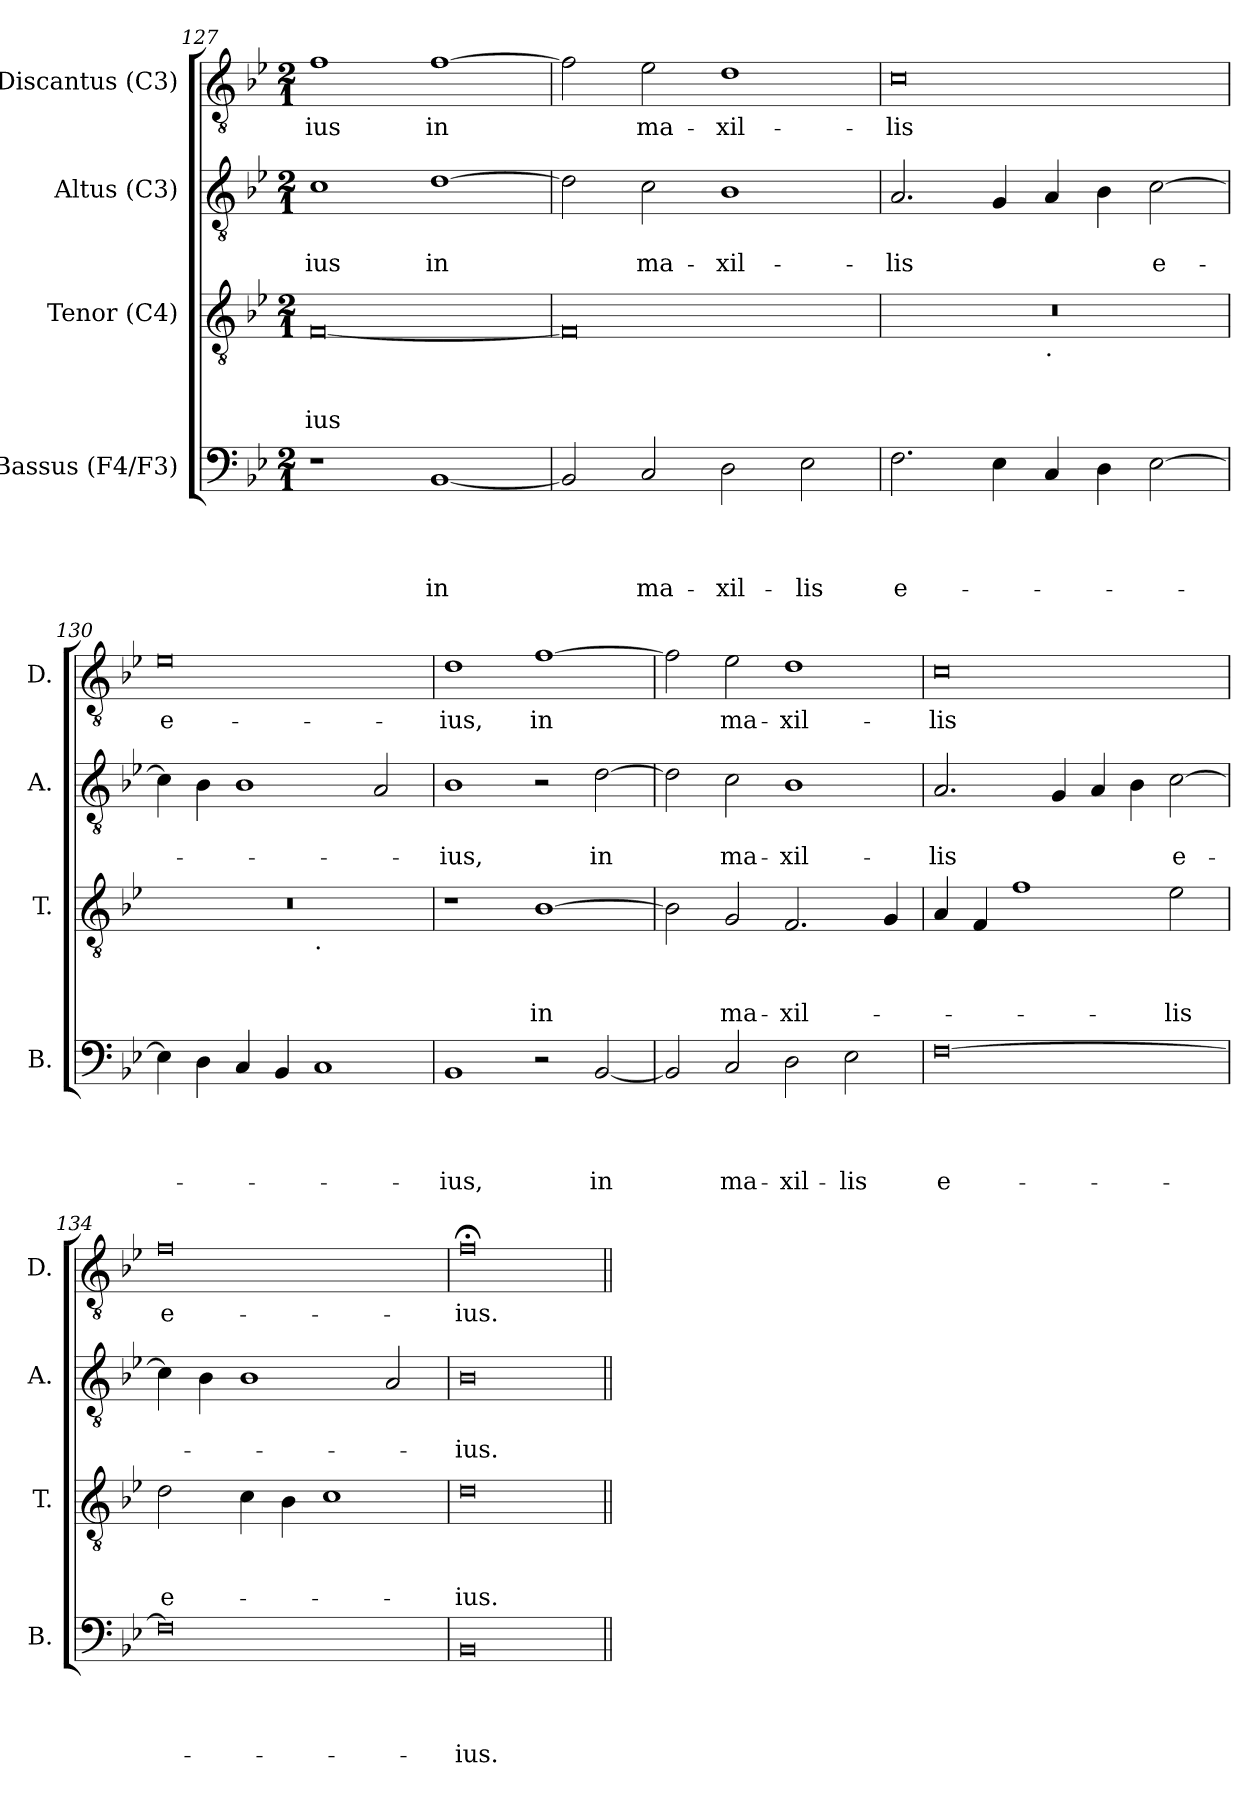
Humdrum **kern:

**kern	**text	**text	**text	**text	**kern	**text	**text	**text	**kern	**text	**text	**kern	**text
*part4	*part4	*part4	*part4	*part4	*part3	*part3	*part3	*part3	*part2	*part2	*part2	*part1	*part1
*staff4	*staff4	*staff4	*staff4	*staff4	*staff3	*staff3	*staff3	*staff3	*staff2	*staff2	*staff2	*staff1	*staff1
*I"Bassus (F4/F3)	*	*	*	*	*I"Tenor (C4)	*	*	*	*I"Altus (C3)	*	*	*I"Discantus (C3)	*
*I'B.	*	*	*	*	*I'T.	*	*	*	*I'A.	*	*	*I'D.	*
*clefF4	*	*	*	*	*clefGv2	*	*	*	*clefGv2	*	*	*clefGv2	*
*k[b-e-]	*	*	*	*	*k[b-e-]	*	*	*	*k[b-e-]	*	*	*k[b-e-]	*
*B-:	*	*	*	*	*B-:	*	*	*	*B-:	*	*	*B-:	*
*M2/1	*	*	*	*	*M2/1	*	*	*	*M2/1	*	*	*M2/1	*
=127	=127	=127	=127	=127	=127	=127	=127	=127	=127	=127	=127	=127	=127
!	!	!	!	!	!	!	!	!LO:LY:b	!	!	!LO:LY:b	!	!LO:LY:b
1r	.	.	.	.	[<0F	.	.	-ius	1c	.	-ius	1f	-ius
!	!	!	!	!LO:LY:b	!	!	!	!	!	!	!LO:LY:b	!	!LO:LY:b
[<1BB-	.	.	.	in	.	.	.	.	[>1d	.	in	[>1f	in
=128	=128	=128	=128	=128	=128	=128	=128	=128	=128	=128	=128	=128	=128
2BB-/]	.	.	.	.	0F]	.	.	.	2d\]	.	.	2f\]	.
!	!	!	!	!LO:LY:b	!	!	!	!	!	!	!LO:LY:b	!	!LO:LY:b
2C/	.	.	.	ma-	.	.	.	.	2c\	.	ma-	2e-\	ma-
!	!	!	!	!LO:LY:b	!	!	!	!	!	!	!LO:LY:b	!	!LO:LY:b
2D\	.	.	.	-xil-	.	.	.	.	1B-	.	-xil-	1d	-xil-
!	!	!	!	!LO:LY:b	!	!	!	!	!	!	!	!	!
2E-\	.	.	.	-lis	.	.	.	.	.	.	.	.	.
=129	=129	=129	=129	=129	=129	=129	=129	=129	=129	=129	=129	=129	=129
!	!	!	!	!LO:LY:b:rj	!	!	!	!	!	!	!LO:LY:b	!	!LO:LY:b:rj
*	*	*	*	*	*^	*	*	*	*	*	*	*	*
2.F\	.	.	.	e-	0r	1ryy	.	.	.	2.A/	.	-lis	0c	-lis
4E-\	.	.	.	.	.	.	.	.	.	4G/	.	.	.	.
!	!	!	!	!	!	!LO:TX:b:t=.	!	!	!	!	!	!	!	!
4C/	.	.	.	.	.	1ryy	.	.	.	4A/	.	.	.	.
4D\	.	.	.	.	.	.	.	.	.	4B-\	.	.	.	.
!	!	!	!	!	!	!	!	!	!	!	!	!LO:LY:b:rj	!	!
[<2E-\	.	.	.	.	.	.	.	.	.	[<2c\	.	e-	.	.
!!LO:LB:g=z
=130	=130	=130	=130	=130	=130	=130	=130	=130	=130	=130	=130	=130	=130	=130
!	!	!	!	!	!	!	!	!	!	!	!	!	!	!LO:LY:b:rj
4E-\]	.	.	.	.	0r	1ryy	.	.	.	4c\]	.	.	0e-	e-
4D\	.	.	.	.	.	.	.	.	.	4B-\	.	.	.	.
4C/	.	.	.	.	.	.	.	.	.	1B-	.	.	.	.
4BB-/	.	.	.	.	.	.	.	.	.	.	.	.	.	.
!	!	!	!	!	!	!LO:TX:b:t=.	!	!	!	!	!	!	!	!
1C	.	.	.	.	.	1ryy	.	.	.	.	.	.	.	.
.	.	.	.	.	.	.	.	.	.	2A/	.	.	.	.
=131	=131	=131	=131	=131	=131	=131	=131	=131	=131	=131	=131	=131	=131	=131
!	!	!	!	!LO:LY:b	!	!	!	!	!	!	!	!LO:LY:b	!	!LO:LY:b
*	*	*	*	*	*v	*v	*	*	*	*	*	*	*	*
1BB-	.	.	.	-ius,	1r	.	.	.	1B-	.	-ius,	1d	-ius,
!	!	!	!	!	!	!	!	!LO:LY:b	!	!	!	!	!LO:LY:b
2r	.	.	.	.	[>1B-	.	.	in	2r	.	.	[>1f	in
!	!	!	!	!LO:LY:b	!	!	!	!	!	!	!LO:LY:b	!	!
[<2BB-/	.	.	.	in	.	.	.	.	[>2d\	.	in	.	.
=132	=132	=132	=132	=132	=132	=132	=132	=132	=132	=132	=132	=132	=132
2BB-/]	.	.	.	.	2B-\]	.	.	.	2d\]	.	.	2f\]	.
!	!	!	!	!LO:LY:b	!	!	!	!LO:LY:b	!	!	!LO:LY:b	!	!LO:LY:b
2C/	.	.	.	ma-	2G/	.	.	ma-	2c\	.	ma-	2e-\	ma-
!	!	!	!	!LO:LY:b	!	!	!	!LO:LY:b	!	!	!LO:LY:b	!	!LO:LY:b
2D\	.	.	.	-xil-	2.F/	.	.	-xil-	1B-	.	-xil-	1d	-xil-
!	!	!	!	!LO:LY:b	!	!	!	!	!	!	!	!	!
2E-\	.	.	.	-lis	.	.	.	.	.	.	.	.	.
.	.	.	.	.	4G/	.	.	.	.	.	.	.	.
=133	=133	=133	=133	=133	=133	=133	=133	=133	=133	=133	=133	=133	=133
!	!	!	!	!LO:LY:b:rj	!	!	!	!	!	!	!LO:LY:b	!	!LO:LY:b:rj
[>0F	.	.	.	e-	4A/	.	.	.	2.A/	.	-lis	0c	-lis
.	.	.	.	.	4F/	.	.	.	.	.	.	.	.
.	.	.	.	.	1f	.	.	.	.	.	.	.	.
.	.	.	.	.	.	.	.	.	4G/	.	.	.	.
.	.	.	.	.	.	.	.	.	4A/	.	.	.	.
.	.	.	.	.	.	.	.	.	4B-\	.	.	.	.
!	!	!	!	!	!	!	!	!LO:LY:b	!	!	!LO:LY:b:rj	!	!
.	.	.	.	.	2e-\	.	.	-lis	[>2c\	.	e-	.	.
!!LO:PB:g=z
=134	=134	=134	=134	=134	=134	=134	=134	=134	=134	=134	=134	=134	=134
!	!	!	!	!	!	!	!	!LO:LY:b:rj	!	!	!	!	!LO:LY:b:rj
0F]	.	.	.	.	2d\	.	.	e-	4c\]	.	.	0f	e-
.	.	.	.	.	.	.	.	.	4B-\	.	.	.	.
.	.	.	.	.	4c\	.	.	.	1B-	.	.	.	.
.	.	.	.	.	4B-\	.	.	.	.	.	.	.	.
.	.	.	.	.	1c	.	.	.	.	.	.	.	.
.	.	.	.	.	.	.	.	.	2A/	.	.	.	.
=135	=135	=135	=135	=135	=135	=135	=135	=135	=135	=135	=135	=135	=135
!	!	!	!	!LO:LY:b	!	!	!	!LO:LY:b	!	!	!LO:LY:b	!	!LO:LY:b
0BB-	.	.	.	-ius.	0d	.	.	-ius.	0B-	.	-ius.	0f;<	-ius.
=||	=||	=||	=||	=||	=||	=||	=||	=||	=||	=||	=||	=||	=||
*-	*-	*-	*-	*-	*-	*-	*-	*-	*-	*-	*-	*-	*-
